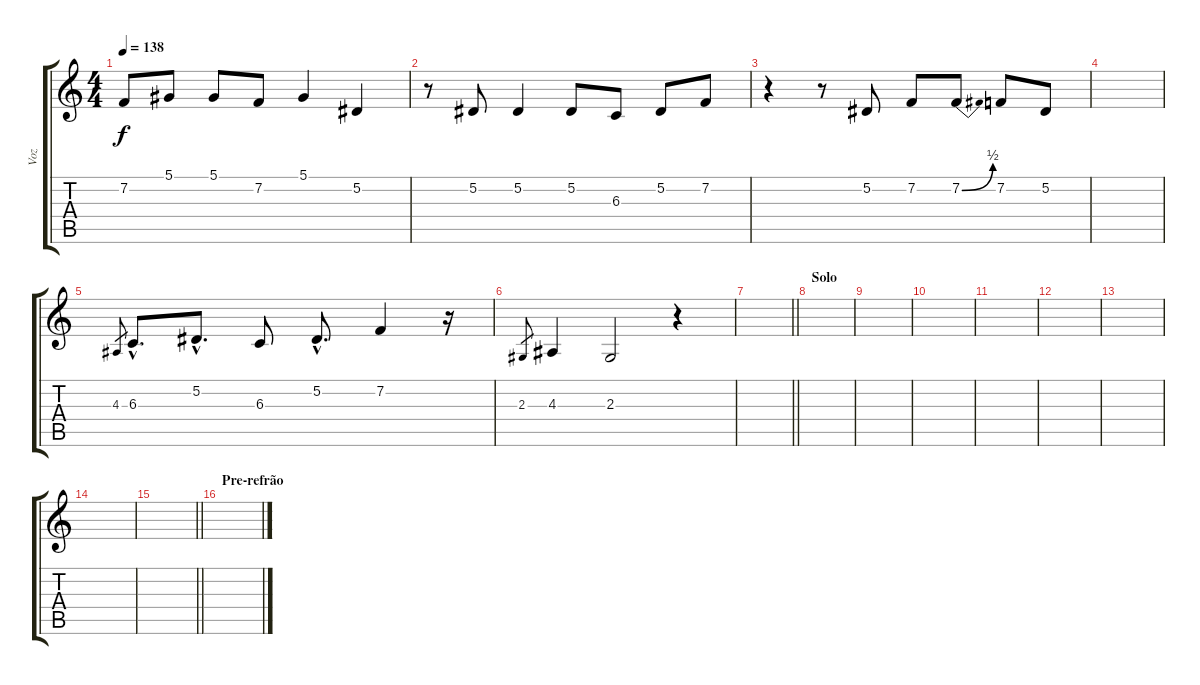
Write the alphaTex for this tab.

\track ("Voz" "Voz") {instrument tenorsax}
\staff {score tabs}
\tuning (Eb4 Bb3 Gb3 Db3 Ab2 Eb2) {hide}
\ts (4 4)
\tempo 138
\clef g2
\ks c
7.2.8{dy f} 5.1.8 5.1.8 7.2.8 5.1.4 5.2.4 |
r.8 5.2.8 5.2.4 5.2.8 6.3.8 5.2.8 7.2.8 |
r.4 r.8 5.2.8 7.2.8 7.2{be (bend 0 0 60 2)}.8 7.2.8 5.2.8 |
|
4.3.8{gr} 6.3{hac}.8{d} 5.2{hac}.8{d} 6.3.8 5.2{hac}.8{d} 7.2.4 r.16 |
2.3.8{gr} 4.3.4 2.3.2 r.4 |
\barLineRight lightlight
|
\section ("" "Solo")
|
|
|
|
|
|
|
\barLineRight lightlight
|
\section ("" "Pre-refrão")
